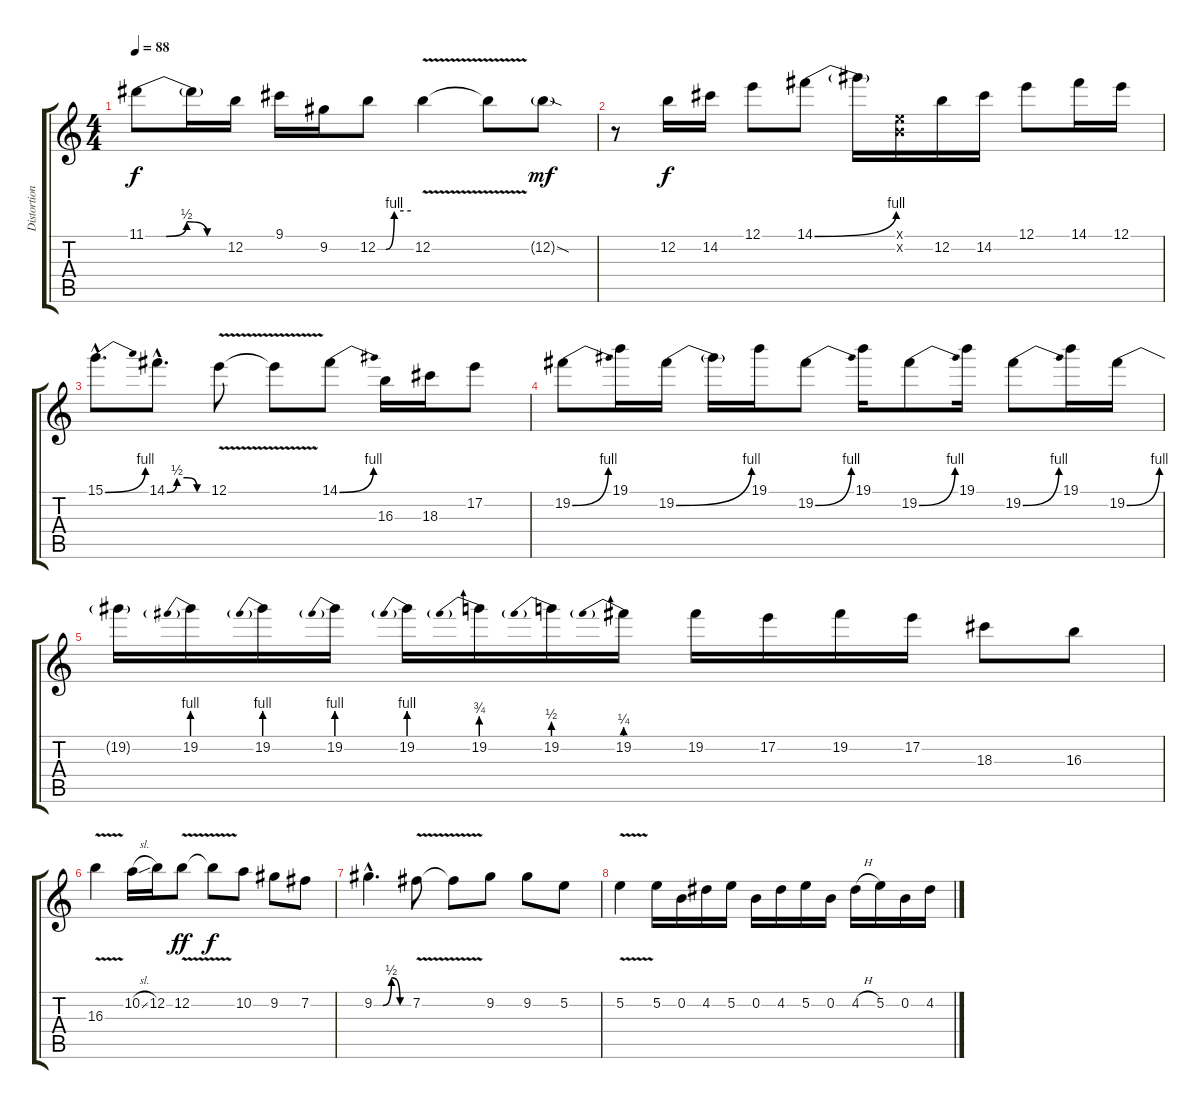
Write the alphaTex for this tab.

\track ("Distortion Guitar " "Distortion") {instrument distortionguitar}
\staff {score tabs}
\tuning (E4 B3 G3 D3 A2 E2) {hide}
\ts (4 4)
\tempo 88
\clef g2
\ks c
11.1{be (custom 0 0 15 0 30 2 45 0 60 0)}.8{dy f} 11.1{t}.16 12.2.16 9.1.16 9.2.16 12.2{be (custom 0 0 15 0 30 4 60 4)}.8 12.2{v}.4 12.2{t}.8 12.2{sod g}.8{dy mf} |
r.8 12.2.16{dy f} 14.2.16 12.1.8 14.1{be (bend 0 0 60 4)}.8 14.1{t}.16 (0.1{x} 0.2{x}).16 12.2.16 14.2.16 12.1.8 14.1.16 12.1.16 |
15.1{be (bend 0 0 60 4) hac}.8{d} 14.1{be (custom 0 0 15 2 30 2 45 0 60 0) hac}.8{d} 12.1{v}.8 12.1{t}.8 14.1{be (bend 0 0 60 4)}.8 16.3.16 18.3.16 17.2.8 |
19.2{be (bend 0 0 60 4)}.8 19.1.16 19.2{be (bend 0 0 60 4)}.16 19.2{t}.16 19.1.16 19.2{be (bend 0 0 60 4)}.8 19.1.16 19.2{be (bend 0 0 60 4)}.8 19.1.16 19.2{be (bend 0 0 60 4)}.8 19.1.16 19.2{be (bend 0 0 60 4)}.16 |
19.2{t}.16 19.2{be (prebend 0 4 60 4)}.16 19.2{be (prebend 0 4 60 4)}.16 19.2{be (prebend 0 4 60 4)}.16 19.2{be (prebend 0 4 60 4)}.16 19.2{be (prebend 0 3 60 3)}.16 19.2{be (prebend 0 2 60 2)}.16 19.2{be (prebend 0 1 60 1)}.16 19.2.16 17.2.16 19.2.16 17.2.16 18.3.8 16.3.8 |
16.3{v}.4 10.2{sl}.16 12.2.16 12.2{v}.8{dy ff} 12.2{t}.8{dy f} 10.2.8 9.2.8 7.2.8 |
9.2{be (custom 0 0 15 0 30 2 45 0 60 0) hac}.4{d} 7.2{v}.8 7.2{t}.8 9.2.8 9.2.8 5.2.8 |
5.2{v}.4 5.2.16 0.2.16 4.2.16 5.2.16 0.2.16 4.2.16 5.2.16 0.2.16 4.2{h}.16 5.2.16 0.2.16 4.2.16
